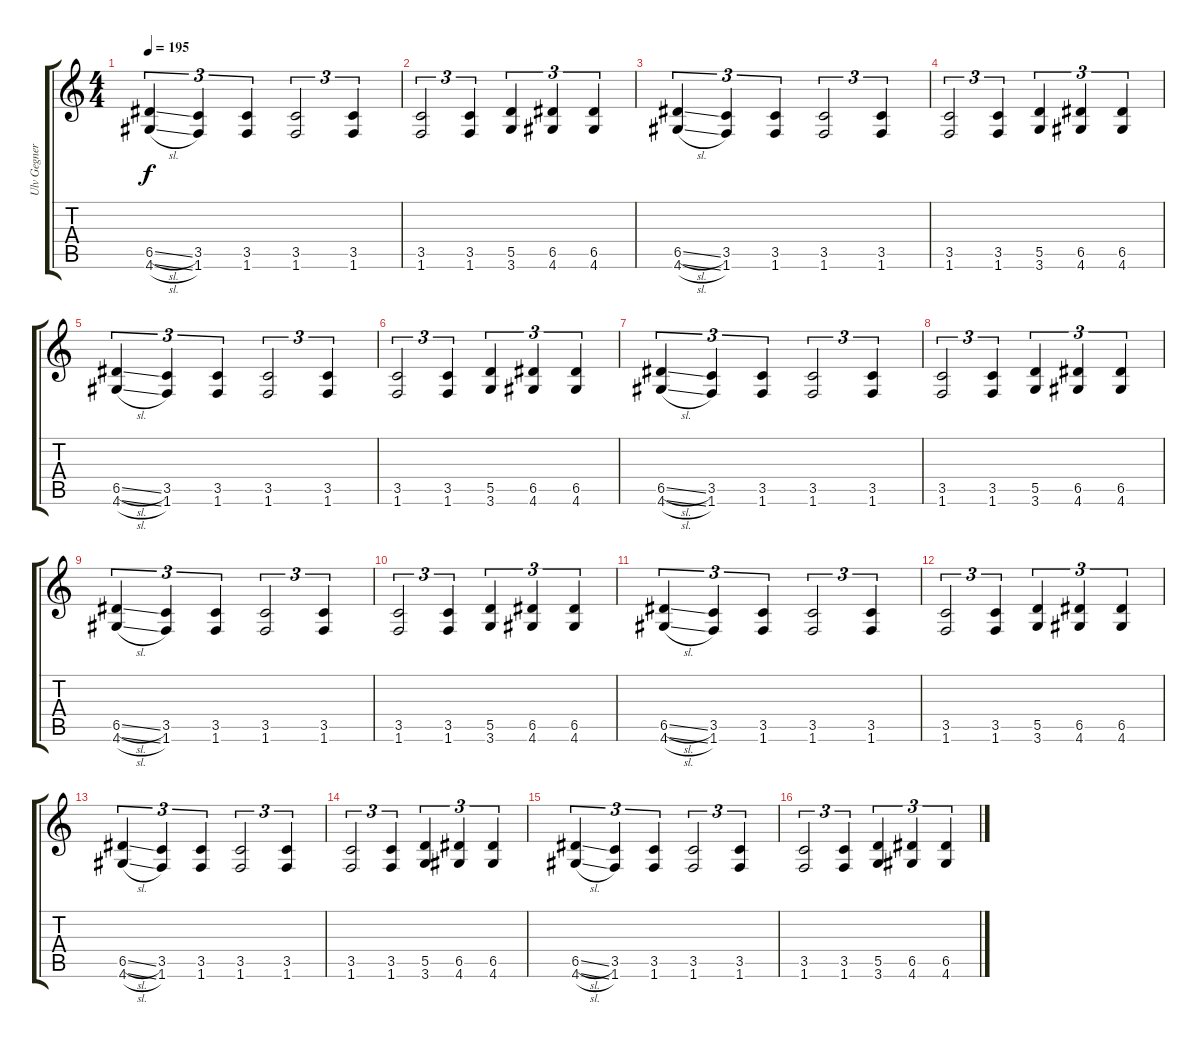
\track ("Ulv Gegner" "Ulv Gegner") {instrument distortionguitar}
\staff {score tabs}
\tuning (E4 B3 G3 D3 A2 E2) {hide}
\ts (4 4)
\tempo 195
\clef g2
\ks c
(6.5{sl} 4.6{sl}).4{tu (3 2) dy f} (3.5 1.6).4{tu (3 2)} (3.5 1.6).4{tu (3 2)} (3.5 1.6).2{tu (3 2)} (3.5 1.6).4{tu (3 2)} |
(3.5 1.6).2{tu (3 2)} (3.5 1.6).4{tu (3 2)} (5.5 3.6).4{tu (3 2)} (6.5 4.6).4{tu (3 2)} (6.5 4.6).4{tu (3 2)} |
(6.5{sl} 4.6{sl}).4{tu (3 2)} (3.5 1.6).4{tu (3 2)} (3.5 1.6).4{tu (3 2)} (3.5 1.6).2{tu (3 2)} (3.5 1.6).4{tu (3 2)} |
(3.5 1.6).2{tu (3 2)} (3.5 1.6).4{tu (3 2)} (5.5 3.6).4{tu (3 2)} (6.5 4.6).4{tu (3 2)} (6.5 4.6).4{tu (3 2)} |
(6.5{sl} 4.6{sl}).4{tu (3 2)} (3.5 1.6).4{tu (3 2)} (3.5 1.6).4{tu (3 2)} (3.5 1.6).2{tu (3 2)} (3.5 1.6).4{tu (3 2)} |
(3.5 1.6).2{tu (3 2)} (3.5 1.6).4{tu (3 2)} (5.5 3.6).4{tu (3 2)} (6.5 4.6).4{tu (3 2)} (6.5 4.6).4{tu (3 2)} |
(6.5{sl} 4.6{sl}).4{tu (3 2)} (3.5 1.6).4{tu (3 2)} (3.5 1.6).4{tu (3 2)} (3.5 1.6).2{tu (3 2)} (3.5 1.6).4{tu (3 2)} |
(3.5 1.6).2{tu (3 2)} (3.5 1.6).4{tu (3 2)} (5.5 3.6).4{tu (3 2)} (6.5 4.6).4{tu (3 2)} (6.5 4.6).4{tu (3 2)} |
(6.5{sl} 4.6{sl}).4{tu (3 2)} (3.5 1.6).4{tu (3 2)} (3.5 1.6).4{tu (3 2)} (3.5 1.6).2{tu (3 2)} (3.5 1.6).4{tu (3 2)} |
(3.5 1.6).2{tu (3 2)} (3.5 1.6).4{tu (3 2)} (5.5 3.6).4{tu (3 2)} (6.5 4.6).4{tu (3 2)} (6.5 4.6).4{tu (3 2)} |
(6.5{sl} 4.6{sl}).4{tu (3 2)} (3.5 1.6).4{tu (3 2)} (3.5 1.6).4{tu (3 2)} (3.5 1.6).2{tu (3 2)} (3.5 1.6).4{tu (3 2)} |
(3.5 1.6).2{tu (3 2)} (3.5 1.6).4{tu (3 2)} (5.5 3.6).4{tu (3 2)} (6.5 4.6).4{tu (3 2)} (6.5 4.6).4{tu (3 2)} |
(6.5{sl} 4.6{sl}).4{tu (3 2)} (3.5 1.6).4{tu (3 2)} (3.5 1.6).4{tu (3 2)} (3.5 1.6).2{tu (3 2)} (3.5 1.6).4{tu (3 2)} |
(3.5 1.6).2{tu (3 2)} (3.5 1.6).4{tu (3 2)} (5.5 3.6).4{tu (3 2)} (6.5 4.6).4{tu (3 2)} (6.5 4.6).4{tu (3 2)} |
(6.5{sl} 4.6{sl}).4{tu (3 2)} (3.5 1.6).4{tu (3 2)} (3.5 1.6).4{tu (3 2)} (3.5 1.6).2{tu (3 2)} (3.5 1.6).4{tu (3 2)} |
(3.5 1.6).2{tu (3 2)} (3.5 1.6).4{tu (3 2)} (5.5 3.6).4{tu (3 2)} (6.5 4.6).4{tu (3 2)} (6.5 4.6).4{tu (3 2)}
